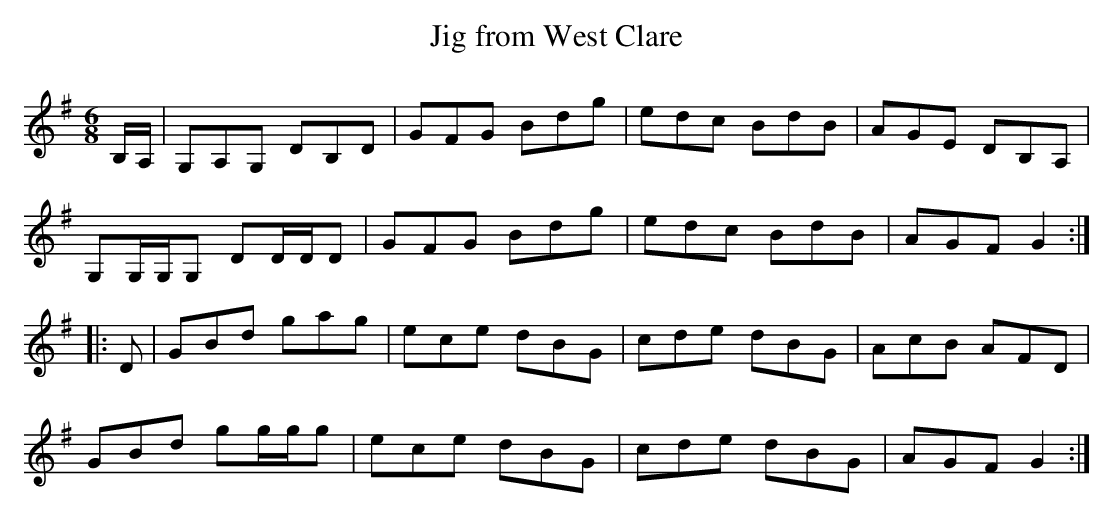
X:1
U: ~ = !turn!
T:Jig from West Clare
L:1/8
M:6/8
K:G
B,/2A,/2 | G,A,G, DB,D | GFG Bdg | edc BdB | AGE DB,A, |
G,G,/2G,/2G, DD/2D/2D | GFG Bdg | edc BdB | AGF G2 ::
D| GBd gag | ece dBG | cde dBG | AcB AFD |
GBd gg/2g/2g | ece dBG | cde dBG | AGF G2 :|]
